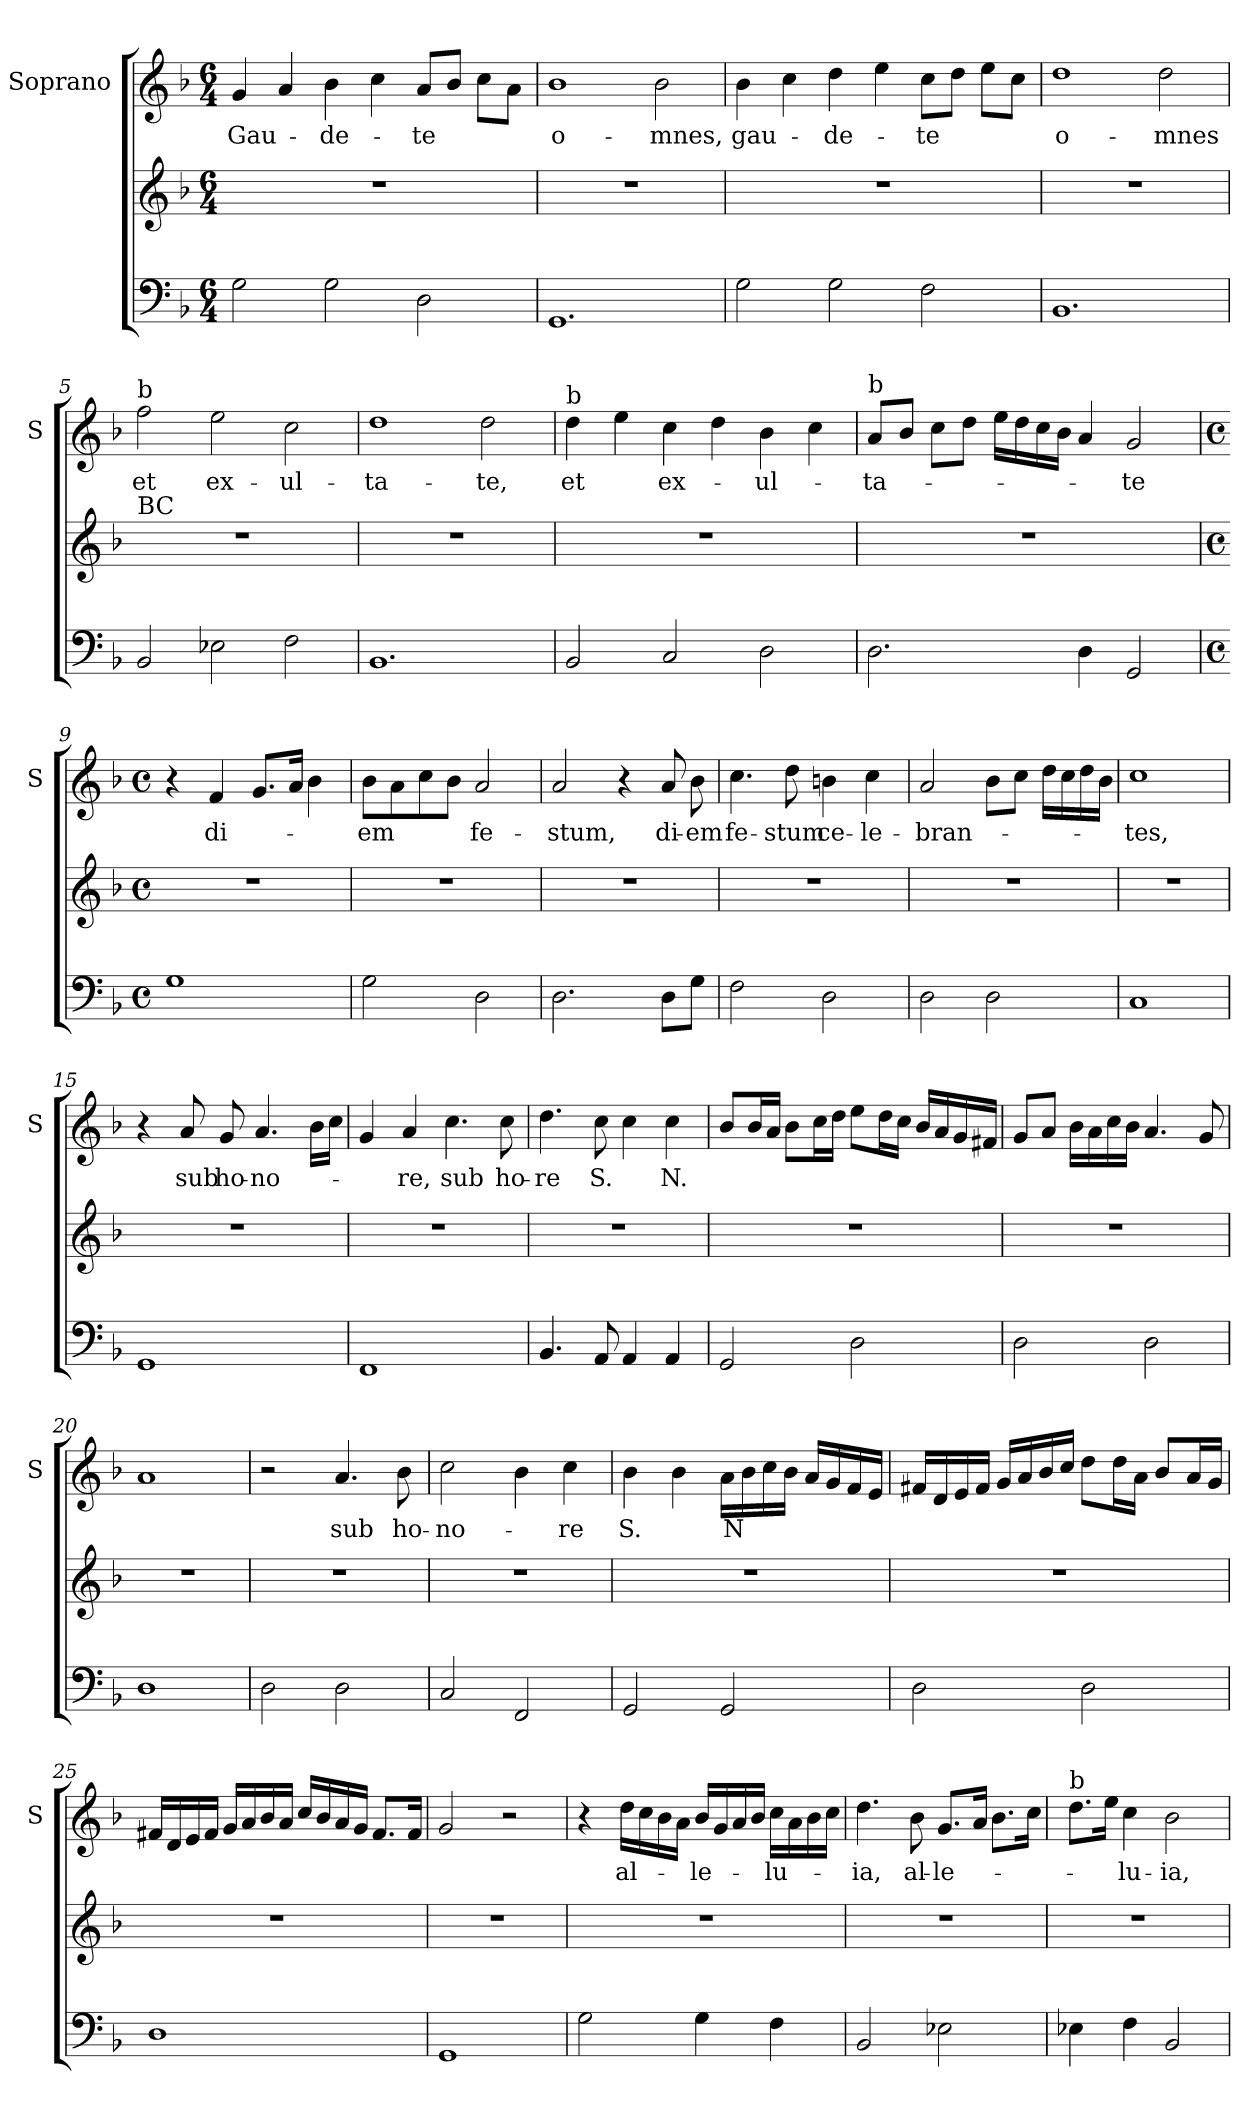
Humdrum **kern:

**kern	**kern	**kern	**text
*part2	*part2	*part1	*part1
*staff3	*staff2	*staff1	*staff1
*	*	*I"Soprano	*
*	*	*I'S	*
*clefF4	*clefG2	*clefG2	*
*k[b-]	*k[b-]	*k[b-]	*
*F:	*F:	*F:	*
*M6/4	*M6/4	*M6/4	*
=1	=1	=1	=1
!	!	!	!LO:LY:b
2G\	1.r	4g/	Gau-
.	.	4a/	.
!	!	!	!LO:LY:b
2G\	.	4b-\	-de-
.	.	4cc\	.
!	!	!	!LO:LY:b
2D\	.	8a/L	-te
.	.	8b-/J	.
.	.	8cc\L	.
.	.	8a\J	.
=2	=2	=2	=2
!	!	!	!LO:LY:b
1.GG	1.r	1b-	o-
!	!	!	!LO:LY:b
.	.	2b-\	-mnes,
=3	=3	=3	=3
!	!	!	!LO:LY:b
2G\	1.r	4b-\	gau-
.	.	4cc\	.
!	!	!	!LO:LY:b
2G\	.	4dd\	-de-
.	.	4ee\	.
!	!	!	!LO:LY:b
2F\	.	8cc\L	-te
.	.	8dd\J	.
.	.	8ee\L	.
.	.	8cc\J	.
=4	=4	=4	=4
!	!	!	!LO:LY:b
1.BB-	1.r	1dd	o-
!	!	!	!LO:LY:b
.	.	2dd\	-mnes
!!LO:LB:g=z
=5	=5	=5	=5
!	!	!LO:TX:a:t=b	!
!	!LO:TX:a:t=BC	!	!
!	!	!	!LO:LY:b
2BB-/	1.r	2ff\	et
!	!	!	!LO:LY:b
2E-X\	.	2ee\	ex-
!	!	!	!LO:LY:b
2F\	.	2cc\	-ul-
=6	=6	=6	=6
!	!	!	!LO:LY:b
1.BB-	1.r	1dd	-ta-
!	!	!	!LO:LY:b
.	.	2dd\	-te,
=7	=7	=7	=7
!	!	!LO:TX:a:t=b	!
!	!	!	!LO:LY:b
2BB-/	1.r	4dd\	et
.	.	4ee\	.
!	!	!	!LO:LY:b
2C/	.	4cc\	ex-
.	.	4dd\	.
!	!	!	!LO:LY:b
2D\	.	4b-\	-ul-
.	.	4cc\	.
=8	=8	=8	=8
!	!	!LO:TX:a:t=b	!
!	!	!	!LO:LY:b
2.D\	1.r	8a/L	-ta-
.	.	8b-/J	.
.	.	8cc\L	.
.	.	8dd\J	.
.	.	16ee\LL	.
.	.	16dd\	.
.	.	16cc\	.
.	.	16b-\JJ	.
4D\	.	4a/	.
!	!	!	!LO:LY:b
2GG/	.	2g/	-te
=9	=9	=9	=9
*M4/4	*M4/4	*M4/4	*
*met(c)	*met(c)	*met(c)	*
1G	1r	4r	.
!	!	!	!LO:LY:b
.	.	4f/	di-
.	.	8.g/L	.
.	.	16a/Jk	.
.	.	4b-\	.
!!LO:LB:g=z
=10	=10	=10	=10
!	!	!	!LO:LY:b
2G\	1r	8b-\L	-em
.	.	8a\	.
.	.	8cc\	.
.	.	8b-\J	.
!	!	!	!LO:LY:b
2D\	.	2a/	fe-
=11	=11	=11	=11
!	!	!	!LO:LY:b
2.D\	1r	2a/	-stum,
.	.	4r	.
!	!	!	!LO:LY:b
8D\L	.	8a/	di-
!	!	!	!LO:LY:b
8G\J	.	8b-\	-em
=12	=12	=12	=12
!	!	!	!LO:LY:b
2F\	1r	4.cc\	fe-
!	!	!	!LO:LY:b
.	.	8dd\	-stum
!	!	!	!LO:LY:b
2D\	.	4bn\	ce-
!	!	!	!LO:LY:b
.	.	4cc\	-le-
=13	=13	=13	=13
!	!	!	!LO:LY:b
2D\	1r	2a/	-bran-
2D\	.	8b-\L	.
.	.	8cc\J	.
.	.	16dd\LL	.
.	.	16cc\	.
.	.	16dd\	.
.	.	16b-\JJ	.
=14	=14	=14	=14
!	!	!	!LO:LY:b
1C	1r	1cc	-tes,
!!LO:PB:g=z
=15	=15	=15	=15
1GG	1r	4r	.
!	!	!	!LO:LY:b
.	.	8a/	sub
!	!	!	!LO:LY:b
.	.	8g/	ho-
!	!	!	!LO:LY:b
.	.	4.a/	-no-
.	.	16b-\LL	.
.	.	16cc\JJ	.
=16	=16	=16	=16
1FF	1r	4g/	.
!	!	!	!LO:LY:b
.	.	4a/	-re,
!	!	!	!LO:LY:b
.	.	4.cc\	sub
!	!	!	!LO:LY:b
.	.	8cc\	ho-
=17	=17	=17	=17
!	!	!	!LO:LY:b
4.BB-/	1r	4.dd\	-re
!	!	!	!LO:LY:b
8AA/	.	8cc\	S.
4AA/	.	4cc\	.
!	!	!	!LO:LY:b
4AA/	.	4cc\	N.
=18	=18	=18	=18
2GG/	1r	8b-/L	.
.	.	16b-/L	.
.	.	16a/JJ	.
.	.	8b-\L	.
.	.	16cc\L	.
.	.	16dd\JJ	.
2D\	.	8ee\L	.
.	.	16dd\L	.
.	.	16cc\JJ	.
.	.	16b-/LL	.
.	.	16a/	.
.	.	16g/	.
.	.	16f#X/JJ	.
!!LO:LB:g=z
=19	=19	=19	=19
2D\	1r	8g/L	.
.	.	8a/J	.
.	.	16b-\LL	.
.	.	16a\	.
.	.	16cc\	.
.	.	16b-\JJ	.
2D\	.	4.a/	.
.	.	8g/	.
=20	=20	=20	=20
1D	1r	1a	.
=21	=21	=21	=21
2D\	1r	2r	.
!	!	!	!LO:LY:b
2D\	.	4.a/	sub
!	!	!	!LO:LY:b
.	.	8b-\	ho-
=22	=22	=22	=22
!	!	!	!LO:LY:b
2C/	1r	2cc\	-no-
2FF/	.	4b-\	.
!	!	!	!LO:LY:b
.	.	4cc\	-re
!!LO:LB:g=z
=23	=23	=23	=23
!	!	!	!LO:LY:b
2GG/	1r	4b-\	S.
.	.	4b-\	.
!	!	!	!LO:LY:b
2GG/	.	16a\LL	N
.	.	16b-\	.
.	.	16cc\	.
.	.	16b-\JJ	.
.	.	16a/LL	.
.	.	16g/	.
.	.	16f/	.
.	.	16e/JJ	.
=24	=24	=24	=24
2D\	1r	16f#X/LL	.
.	.	16d/	.
.	.	16e/	.
.	.	16f#/JJ	.
.	.	16g/LL	.
.	.	16a/	.
.	.	16b-/	.
.	.	16cc/JJ	.
2D\	.	8dd\L	.
.	.	16dd\L	.
.	.	16a\JJ	.
.	.	8b-/L	.
.	.	16a/L	.
.	.	16g/JJ	.
=25	=25	=25	=25
1D	1r	16f#X/LL	.
.	.	16d/	.
.	.	16e/	.
.	.	16f#/JJ	.
.	.	16g/LL	.
.	.	16a/	.
.	.	16b-/	.
.	.	16a/JJ	.
.	.	16cc/LL	.
.	.	16b-/	.
.	.	16a/	.
.	.	16g/JJ	.
.	.	8.f#/L	.
.	.	16f#/Jk	.
=26	=26	=26	=26
1GG	1r	2g/	.
.	.	2r	.
!!LO:LB:g=z
=27	=27	=27	=27
2G\	1r	4r	.
!	!	!	!LO:LY:b
.	.	16dd\LL	al-
.	.	16cc\	.
.	.	16b-\	.
.	.	16a\JJ	.
!	!	!	!LO:LY:b
4G\	.	16b-/LL	-le-
.	.	16g/	.
.	.	16a/	.
.	.	16b-/JJ	.
!	!	!	!LO:LY:b
4F\	.	16cc\LL	-lu-
.	.	16a\	.
.	.	16b-\	.
.	.	16cc\JJ	.
=28	=28	=28	=28
!	!	!	!LO:LY:b
2BB-/	1r	4.dd\	-ia,
!	!	!	!LO:LY:b
.	.	8b-\	al-
!	!	!	!LO:LY:b
2E-X\	.	8.g/L	-le-
.	.	16a/Jk	.
.	.	8.b-\L	.
.	.	16cc\Jk	.
=29	=29	=29	=29
!	!	!LO:TX:a:t=b	!
4E-X\	1r	8.dd\L	.
.	.	16ee\Jk	.
!	!	!	!LO:LY:b
4F\	.	4cc\	-lu-
!	!	!	!LO:LY:b
2BB-/	.	2b-\	-ia,
=	=	=	=
*-	*-	*-	*-
